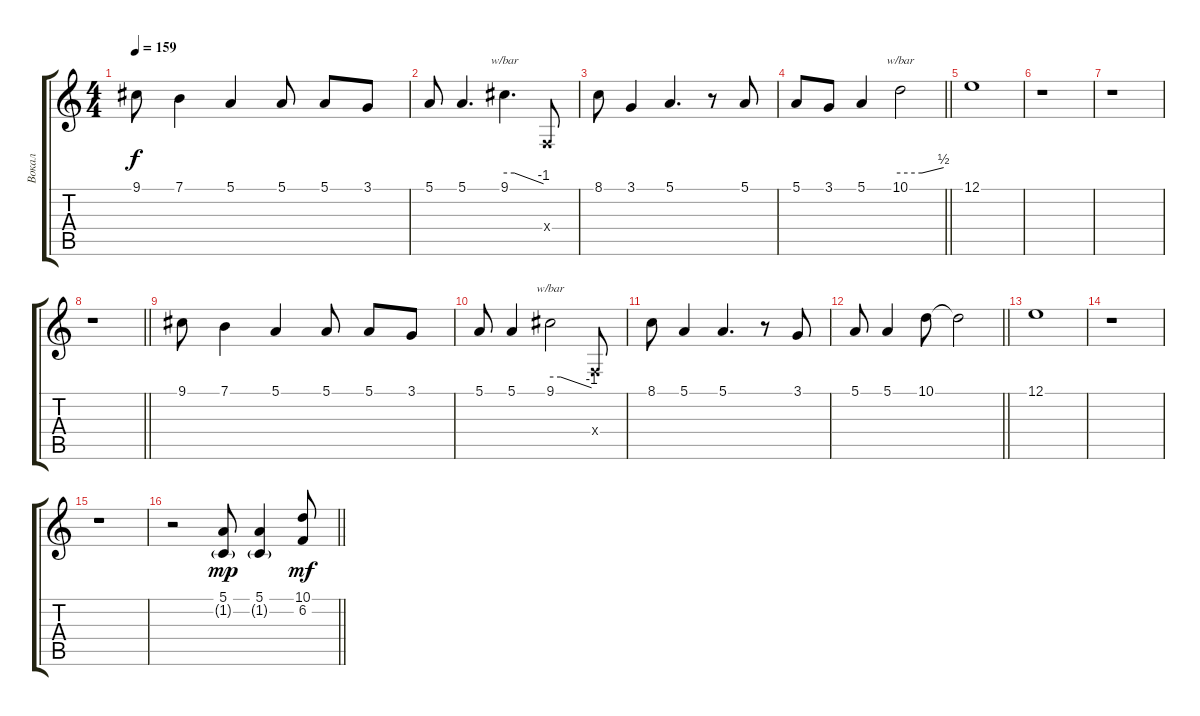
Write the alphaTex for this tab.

\track ("Вокал" "Вокал") {instrument oboe}
\staff {score tabs}
\tuning (E4 B3 G3 D3 A2 E2) {hide}
\ts (4 4)
\tempo 159
\clef g2
\ks c
9.1.8{dy f} 7.1.4 5.1.4 5.1.8 5.1.8 3.1.8 |
5.1.8 5.1.4{d} 9.1.4{d tbe (custom default 0 0 15 0 60 -4)} 3.4{x}.8 |
8.1.8 3.1.4 5.1.4{d} r.8 5.1.8 |
\barLineRight lightlight
5.1.8 3.1.8 5.1.4 10.1.2{tbe (custom default 0 0 30 0 60 2)} |
12.1.1 |
r.1 |
r.1 |
\barLineRight lightlight
r.1 |
9.1.8 7.1.4 5.1.4 5.1.8 5.1.8 3.1.8 |
5.1.8 5.1.4 9.1.2{tbe (custom default 0 0 15 0 60 -4)} 3.4{x}.8 |
8.1.8 5.1.4 5.1.4{d} r.8 3.1.8 |
\barLineRight lightlight
5.1.8 5.1.4 10.1.8 10.1{t}.2 |
12.1.1 |
r.1 |
r.1 |
\barLineRight lightlight
r.2 (5.1 1.2{g}).8{dy mp} (5.1 1.2{g}).4 (10.1 6.2).8{dy mf}
